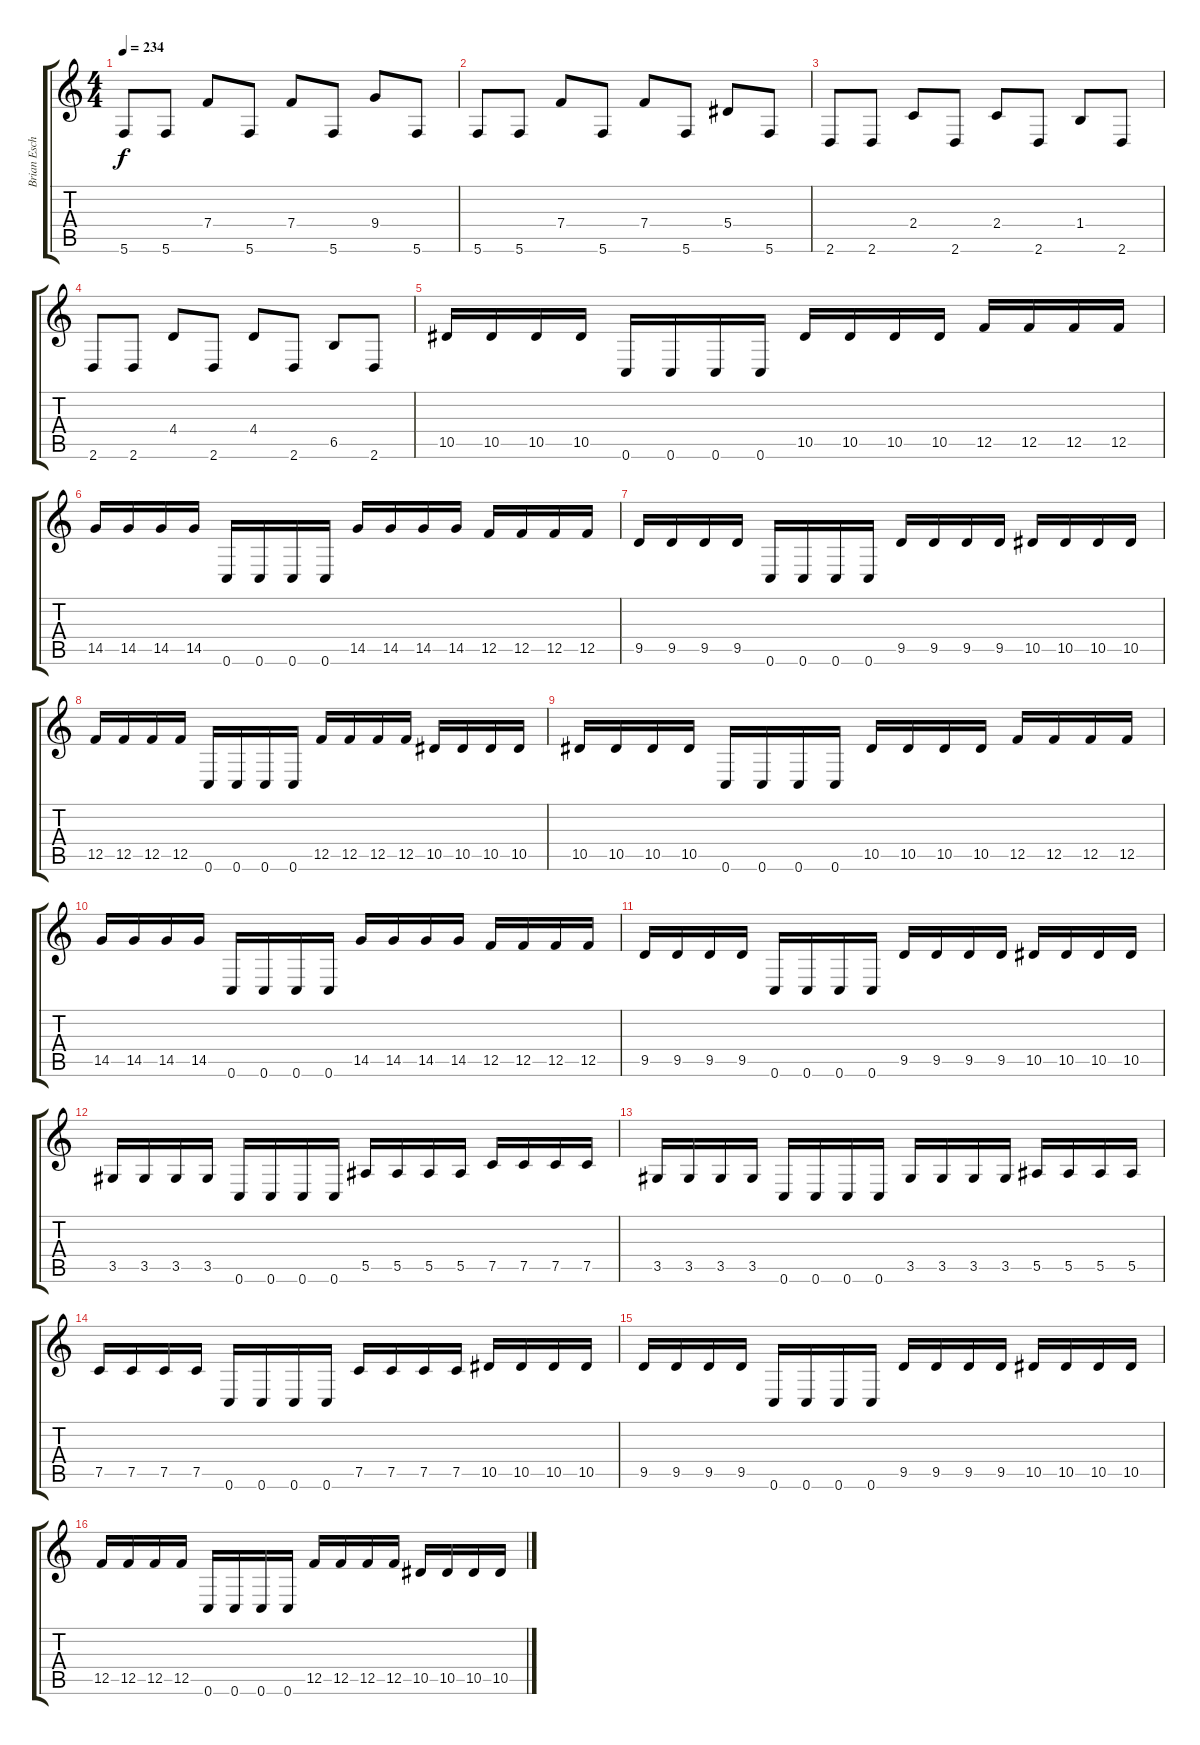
\track ("Brian Eschbach (Lead Guitar)" "Brian Esch") {instrument overdrivenguitar}
\staff {score tabs}
\tuning (C4 G3 Eb3 Bb2 F2 C2) {hide}
\ts (4 4)
\tempo 234
\clef g2
\ks c
5.6.8{dy f} 5.6.8 7.4.8 5.6.8 7.4.8 5.6.8 9.4.8 5.6.8 |
5.6.8 5.6.8 7.4.8 5.6.8 7.4.8 5.6.8 5.4.8 5.6.8 |
2.6.8 2.6.8 2.4.8 2.6.8 2.4.8 2.6.8 1.4.8 2.6.8 |
2.6.8 2.6.8 4.4.8 2.6.8 4.4.8 2.6.8 6.5.8 2.6.8 |
10.5.16 10.5.16 10.5.16 10.5.16 0.6.16 0.6.16 0.6.16 0.6.16 10.5.16 10.5.16 10.5.16 10.5.16 12.5.16 12.5.16 12.5.16 12.5.16 |
14.5.16 14.5.16 14.5.16 14.5.16 0.6.16 0.6.16 0.6.16 0.6.16 14.5.16 14.5.16 14.5.16 14.5.16 12.5.16 12.5.16 12.5.16 12.5.16 |
9.5.16 9.5.16 9.5.16 9.5.16 0.6.16 0.6.16 0.6.16 0.6.16 9.5.16 9.5.16 9.5.16 9.5.16 10.5.16 10.5.16 10.5.16 10.5.16 |
12.5.16 12.5.16 12.5.16 12.5.16 0.6.16 0.6.16 0.6.16 0.6.16 12.5.16 12.5.16 12.5.16 12.5.16 10.5.16 10.5.16 10.5.16 10.5.16 |
10.5.16 10.5.16 10.5.16 10.5.16 0.6.16 0.6.16 0.6.16 0.6.16 10.5.16 10.5.16 10.5.16 10.5.16 12.5.16 12.5.16 12.5.16 12.5.16 |
14.5.16 14.5.16 14.5.16 14.5.16 0.6.16 0.6.16 0.6.16 0.6.16 14.5.16 14.5.16 14.5.16 14.5.16 12.5.16 12.5.16 12.5.16 12.5.16 |
9.5.16 9.5.16 9.5.16 9.5.16 0.6.16 0.6.16 0.6.16 0.6.16 9.5.16 9.5.16 9.5.16 9.5.16 10.5.16 10.5.16 10.5.16 10.5.16 |
3.5.16 3.5.16 3.5.16 3.5.16 0.6.16 0.6.16 0.6.16 0.6.16 5.5.16 5.5.16 5.5.16 5.5.16 7.5.16 7.5.16 7.5.16 7.5.16 |
3.5.16 3.5.16 3.5.16 3.5.16 0.6.16 0.6.16 0.6.16 0.6.16 3.5.16 3.5.16 3.5.16 3.5.16 5.5.16 5.5.16 5.5.16 5.5.16 |
7.5.16 7.5.16 7.5.16 7.5.16 0.6.16 0.6.16 0.6.16 0.6.16 7.5.16 7.5.16 7.5.16 7.5.16 10.5.16 10.5.16 10.5.16 10.5.16 |
9.5.16 9.5.16 9.5.16 9.5.16 0.6.16 0.6.16 0.6.16 0.6.16 9.5.16 9.5.16 9.5.16 9.5.16 10.5.16 10.5.16 10.5.16 10.5.16 |
12.5.16 12.5.16 12.5.16 12.5.16 0.6.16 0.6.16 0.6.16 0.6.16 12.5.16 12.5.16 12.5.16 12.5.16 10.5.16 10.5.16 10.5.16 10.5.16
